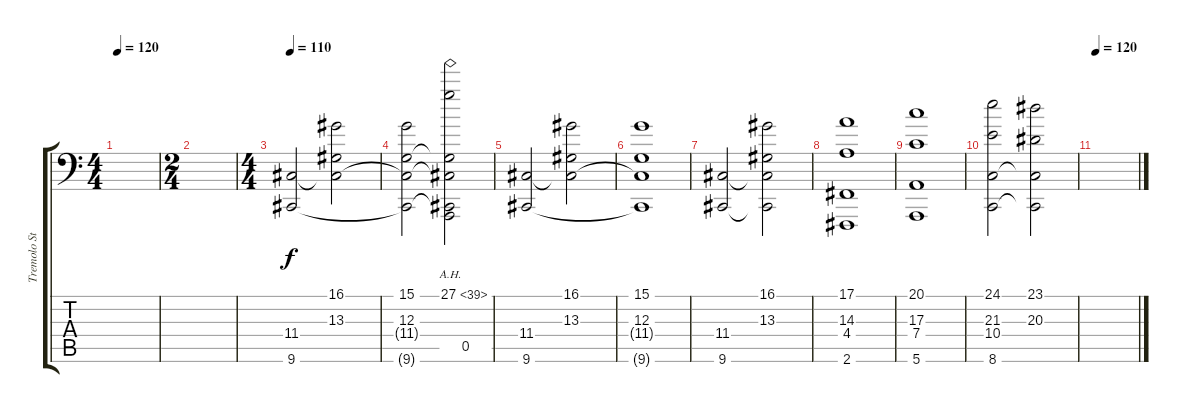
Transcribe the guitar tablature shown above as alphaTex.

\track ("Tremolo Strings" "Tremolo St") {instrument tremolostrings}
\staff {score tabs}
\tuning (E3 B2 G2 D2 A1 E1) {hide}
\ts (4 4)
\tempo 120
\clef f4
\ks c
|
\ts (2 4)
|
\ts (4 4)
\tempo 110
(11.4 9.6).2 (16.1 13.3 11.4{t}).2 |
(15.1 12.3 11.4{t} 9.6{t}).2 (27.1{ah 12} 12.3{t} 11.4{t} 0.5 9.6{t}).2 |
(11.4 9.6).2 (16.1 13.3 11.4{t}).2 |
(15.1 12.3 11.4{t} 9.6{t}).1 |
(11.4 9.6).2 (16.1 13.3 11.4{t} 9.6{t}).2 |
(17.1 14.3 4.4 2.6).1 |
(20.1 17.3 7.4 5.6).1 |
(24.1 21.3 10.4 8.6).2 (23.1 20.3 10.4{t} 8.6{t}).2 |
\tempo 120
